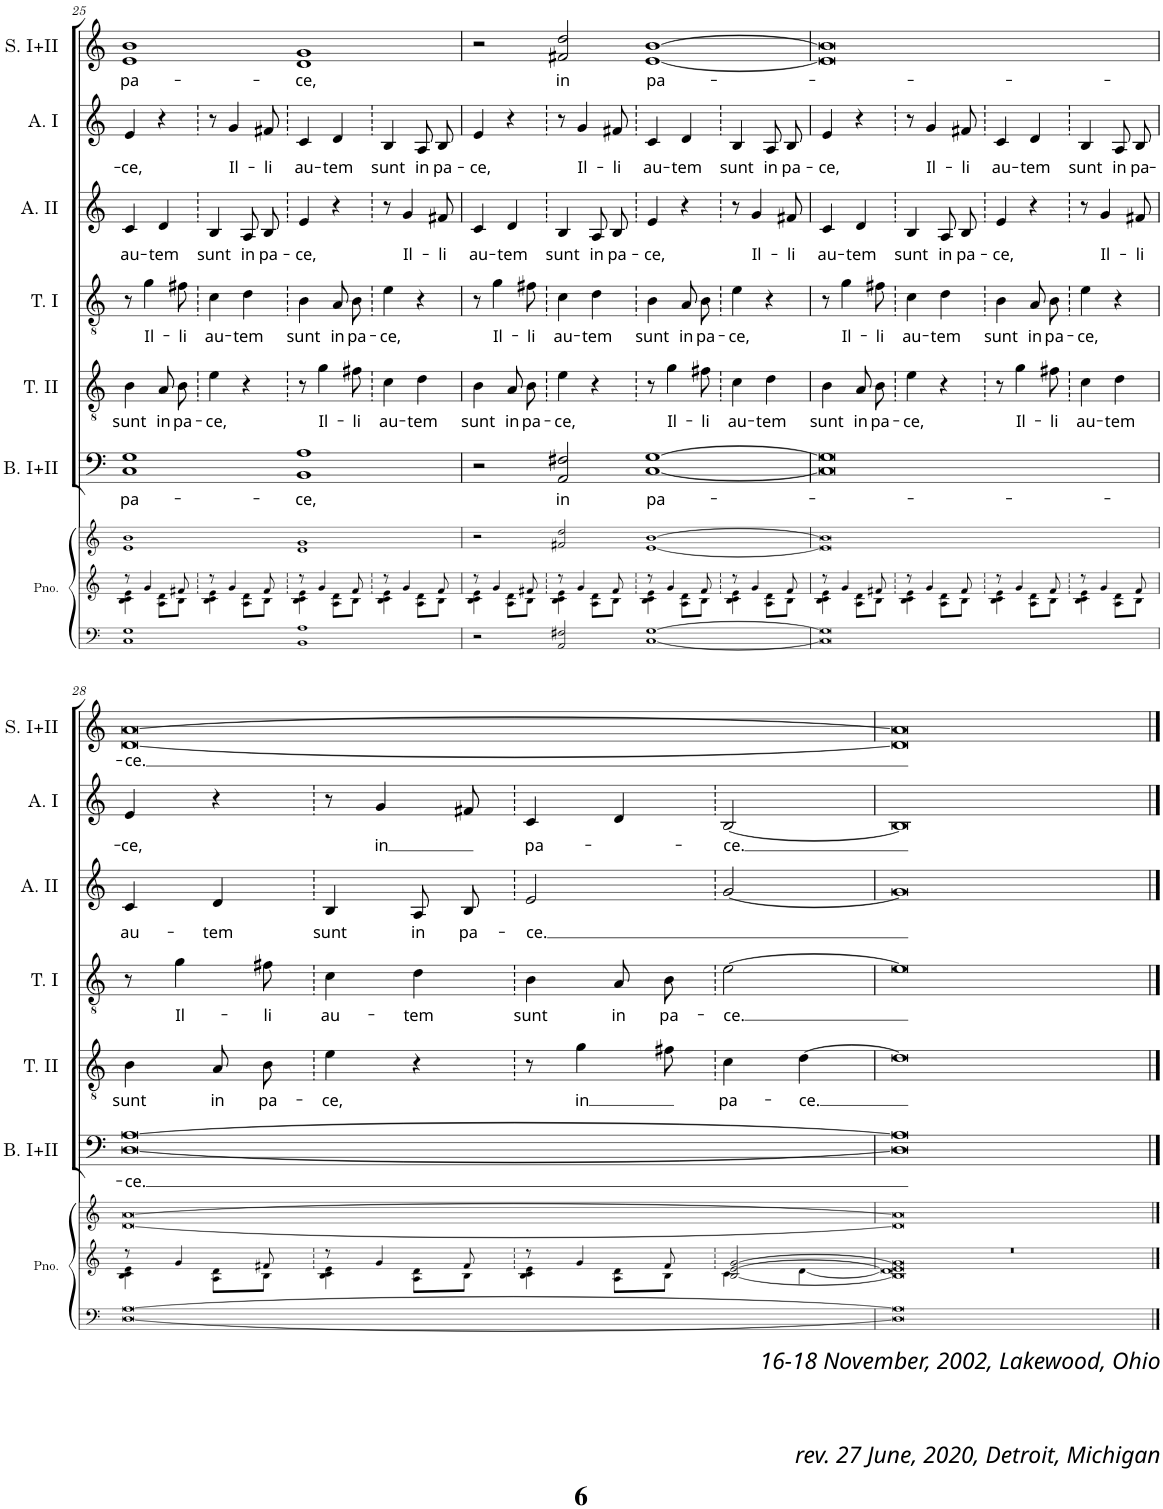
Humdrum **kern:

**kern	**kern	**kern	**kern	**text	**kern	**text	**kern	**text	**kern	**text	**kern	**text	**kern	**text	**kern	**kern
*part9	*part9	*part9	*part8	*part8	*part7	*part7	*part6	*part6	*part5	*part5	*part4	*part4	*part3	*part3	*part2	*part1
*staff11	*staff10	*staff9	*staff8	*staff8	*staff7	*staff7	*staff6	*staff6	*staff5	*staff5	*staff4	*staff4	*staff3	*staff3	*staff2	*staff1
*I"Piano	*	*	*I"Bass I+II	*	*I"Tenor II	*	*I"Tenor I	*	*I"Alto II	*	*I"Alto I	*	*I"Soprano I+II	*	*I"Soprano II	*I"Soprano I
*I'Pno.	*	*	*I'B. I+II	*	*I'T. II	*	*I'T. I	*	*I'A. II	*	*I'A. I	*	*I'S. I+II	*	*I'S. II	*I'S. I
!!LO:PB:g=z
*clefF4	*clefG2	*clefG2	*clefF4	*	*clefGv2	*	*clefGv2	*	*clefG2	*	*clefG2	*	*clefG2	*	*clefG2	*clefG2
*k[]	*k[]	*k[]	*k[]	*	*k[]	*	*k[]	*	*k[]	*	*k[]	*	*k[]	*	*k[]	*k[]
*M4/2	*M4/2	*M4/2	*M4/2	*	*M4/2	*	*M4/2	*	*M4/2	*	*M4/2	*	*M4/2	*	*M4/2	*M4/2
*met(c|)	*met(c|)	*met(c|)	*met(c|)	*	*met(c|)	*	*met(c|)	*	*met(c|)	*	*met(c|)	*	*met(c|)	*	*met(c|)	*met(c|)
=25	=25	=25	=25	=25	=25	=25	=25	=25	=25	=25	=25	=25	=25	=25	=25	=25
*	*^	*	*	*	*	*	*	*	*	*	*	*	*	*	*	*
!	!	!	!	!	!LO:LY:b	!	!LO:LY:b	!	!	!	!LO:LY:b	!	!LO:LY:b	!	!LO:LY:b	!	!
1C 1G	8r	4B\ 4c\ 4e\	1e 1b	1C 1G	pa-	4B\	sunt	8r	.	4c/	au-	4e/	-ce,	1e 1b	pa-	0r	0r
!	!	!	!	!	!	!	!	!	!LO:LY:b	!	!	!	!	!	!	!	!
.	4g/	.	.	.	.	.	.	4g\	Il-	.	.	.	.	.	.	.	.
!	!	!	!	!	!	!	!LO:LY:b	!	!	!	!LO:LY:b	!	!	!	!	!	!
.	.	8A\ 8d\L	.	.	.	8A/L	in	.	.	4d/	-tem	4r	.	.	.	.	.
!	!	!	!	!	!	!	!LO:LY:b	!	!LO:LY:b	!	!	!	!	!	!	!	!
.	8f#X/	8B\J	.	.	.	8B/J	pa-	8f#X\	-li	.	.	.	.	.	.	.	.
!	!	!	!	!	!	!	!LO:LY:b	!	!LO:LY:b	!	!LO:LY:b	!	!	!	!	!	!
.	8r	4B\ 4c\ 4e\	.	.	.	4e\	-ce,	4c\	au-	4B/	sunt	8r	.	.	.	.	.
!	!	!	!	!	!	!	!	!	!	!	!	!	!LO:LY:b	!	!	!	!
.	4g/	.	.	.	.	.	.	.	.	.	.	4g/	Il-	.	.	.	.
!	!	!	!	!	!	!	!	!	!LO:LY:b	!	!LO:LY:b	!	!	!	!	!	!
.	.	8A\ 8d\L	.	.	.	4r	.	4d\	-tem	8A/L	in	.	.	.	.	.	.
!	!	!	!	!	!	!	!	!	!	!	!LO:LY:b	!	!LO:LY:b	!	!	!	!
.	8f#/	8B\J	.	.	.	.	.	.	.	8B/J	pa-	8f#X/	-li	.	.	.	.
!	!	!	!	!	!LO:LY:b	!	!	!	!LO:LY:b	!	!LO:LY:b	!	!LO:LY:b	!	!LO:LY:b	!	!
1BB 1A	8r	4B\ 4c\ 4e\	1d 1g	1BB 1A	-ce,	8r	.	4B\	sunt	4e/	-ce,	4c/	au-	1d 1g	-ce,	.	.
!	!	!	!	!	!	!	!LO:LY:b	!	!	!	!	!	!	!	!	!	!
.	4g/	.	.	.	.	4g\	Il-	.	.	.	.	.	.	.	.	.	.
!	!	!	!	!	!	!	!	!	!LO:LY:b	!	!	!	!LO:LY:b	!	!	!	!
.	.	8A\ 8d\L	.	.	.	.	.	8A/L	in	4r	.	4d/	-tem	.	.	.	.
!	!	!	!	!	!	!	!LO:LY:b	!	!LO:LY:b	!	!	!	!	!	!	!	!
.	8f#/	8B\J	.	.	.	8f#X\	-li	8B/J	pa-	.	.	.	.	.	.	.	.
!	!	!	!	!	!	!	!LO:LY:b	!	!LO:LY:b	!	!	!	!LO:LY:b	!	!	!	!
.	8r	4B\ 4c\ 4e\	.	.	.	4c\	au-	4e\	-ce,	8r	.	4B/	sunt	.	.	.	.
!	!	!	!	!	!	!	!	!	!	!	!LO:LY:b	!	!	!	!	!	!
.	4g/	.	.	.	.	.	.	.	.	4g/	Il-	.	.	.	.	.	.
!	!	!	!	!	!	!	!LO:LY:b	!	!	!	!	!	!LO:LY:b	!	!	!	!
.	.	8A\ 8d\L	.	.	.	4d\	-tem	4r	.	.	.	8A/L	in	.	.	.	.
!	!	!	!	!	!	!	!	!	!	!	!LO:LY:b	!	!LO:LY:b	!	!	!	!
.	8f#/	8B\J	.	.	.	.	.	.	.	8f#X/	-li	8B/J	pa-	.	.	.	.
=26	=26	=26	=26	=26	=26	=26	=26	=26	=26	=26	=26	=26	=26	=26	=26	=26	=26
!	!	!	!	!	!	!	!LO:LY:b	!	!	!	!LO:LY:b	!	!LO:LY:b	!	!	!	!
2r	8r	4B\ 4c\ 4e\	2r	2r	.	4B\	sunt	8r	.	4c/	au-	4e/	-ce,	2r	.	0r	0r
!	!	!	!	!	!	!	!	!	!LO:LY:b	!	!	!	!	!	!	!	!
.	4g/	.	.	.	.	.	.	4g\	Il-	.	.	.	.	.	.	.	.
!	!	!	!	!	!	!	!LO:LY:b	!	!	!	!LO:LY:b	!	!	!	!	!	!
.	.	8A\ 8d\L	.	.	.	8A/L	in	.	.	4d/	-tem	4r	.	.	.	.	.
!	!	!	!	!	!	!	!LO:LY:b	!	!LO:LY:b	!	!	!	!	!	!	!	!
.	8f#X/	8B\J	.	.	.	8B/J	pa-	8f#X\	-li	.	.	.	.	.	.	.	.
!	!	!	!	!	!LO:LY:b	!	!LO:LY:b	!	!LO:LY:b	!	!LO:LY:b	!	!	!	!LO:LY:b	!	!
2AA/ 2F#X/	8r	4B\ 4c\ 4e\	2f#X/ 2dd/	2AA/ 2F#X/	in	4e\	-ce,	4c\	au-	4B/	sunt	8r	.	2f#X/ 2dd/	in	.	.
!	!	!	!	!	!	!	!	!	!	!	!	!	!LO:LY:b	!	!	!	!
.	4g/	.	.	.	.	.	.	.	.	.	.	4g/	Il-	.	.	.	.
!	!	!	!	!	!	!	!	!	!LO:LY:b	!	!LO:LY:b	!	!	!	!	!	!
.	.	8A\ 8d\L	.	.	.	4r	.	4d\	-tem	8A/L	in	.	.	.	.	.	.
!	!	!	!	!	!	!	!	!	!	!	!LO:LY:b	!	!LO:LY:b	!	!	!	!
.	8f#/	8B\J	.	.	.	.	.	.	.	8B/J	pa-	8f#X/	-li	.	.	.	.
!	!	!	!	!	!LO:LY:b	!	!	!	!LO:LY:b	!	!LO:LY:b	!	!LO:LY:b	!	!LO:LY:b	!	!
[1C [1G	8r	4B\ 4c\ 4e\	[1e [1b	[1C [>1G	pa-	8r	.	4B\	sunt	4e/	-ce,	4c/	au-	[1e [1b	pa-	.	.
!	!	!	!	!	!	!	!LO:LY:b	!	!	!	!	!	!	!	!	!	!
.	4g/	.	.	.	.	4g\	Il-	.	.	.	.	.	.	.	.	.	.
!	!	!	!	!	!	!	!	!	!LO:LY:b	!	!	!	!LO:LY:b	!	!	!	!
.	.	8A\ 8d\L	.	.	.	.	.	8A/L	in	4r	.	4d/	-tem	.	.	.	.
!	!	!	!	!	!	!	!LO:LY:b	!	!LO:LY:b	!	!	!	!	!	!	!	!
.	8f#/	8B\J	.	.	.	8f#X\	-li	8B/J	pa-	.	.	.	.	.	.	.	.
!	!	!	!	!	!	!	!LO:LY:b	!	!LO:LY:b	!	!	!	!LO:LY:b	!	!	!	!
.	8r	4B\ 4c\ 4e\	.	.	.	4c\	au-	4e\	-ce,	8r	.	4B/	sunt	.	.	.	.
!	!	!	!	!	!	!	!	!	!	!	!LO:LY:b	!	!	!	!	!	!
.	4g/	.	.	.	.	.	.	.	.	4g/	Il-	.	.	.	.	.	.
!	!	!	!	!	!	!	!LO:LY:b	!	!	!	!	!	!LO:LY:b	!	!	!	!
.	.	8A\ 8d\L	.	.	.	4d\	-tem	4r	.	.	.	8A/L	in	.	.	.	.
!	!	!	!	!	!	!	!	!	!	!	!LO:LY:b	!	!LO:LY:b	!	!	!	!
.	8f#/	8B\J	.	.	.	.	.	.	.	8f#X/	-li	8B/J	pa-	.	.	.	.
=27	=27	=27	=27	=27	=27	=27	=27	=27	=27	=27	=27	=27	=27	=27	=27	=27	=27
!	!	!	!	!	!	!	!LO:LY:b	!	!	!	!LO:LY:b	!	!LO:LY:b	!	!	!	!
0C] 0G]	8r	4B\ 4c\ 4e\	0e] 0b]	0C] 0G]	.	4B\	sunt	8r	.	4c/	au-	4e/	-ce,	0e] 0b]	.	0r	0r
!	!	!	!	!	!	!	!	!	!LO:LY:b	!	!	!	!	!	!	!	!
.	4g/	.	.	.	.	.	.	4g\	Il-	.	.	.	.	.	.	.	.
!	!	!	!	!	!	!	!LO:LY:b	!	!	!	!LO:LY:b	!	!	!	!	!	!
.	.	8A\ 8d\L	.	.	.	8A/L	in	.	.	4d/	-tem	4r	.	.	.	.	.
!	!	!	!	!	!	!	!LO:LY:b	!	!LO:LY:b	!	!	!	!	!	!	!	!
.	8f#X/	8B\J	.	.	.	8B/J	pa-	8f#X\	-li	.	.	.	.	.	.	.	.
!	!	!	!	!	!	!	!LO:LY:b	!	!LO:LY:b	!	!LO:LY:b	!	!	!	!	!	!
.	8r	4B\ 4c\ 4e\	.	.	.	4e\	-ce,	4c\	au-	4B/	sunt	8r	.	.	.	.	.
!	!	!	!	!	!	!	!	!	!	!	!	!	!LO:LY:b	!	!	!	!
.	4g/	.	.	.	.	.	.	.	.	.	.	4g/	Il-	.	.	.	.
!	!	!	!	!	!	!	!	!	!LO:LY:b	!	!LO:LY:b	!	!	!	!	!	!
.	.	8A\ 8d\L	.	.	.	4r	.	4d\	-tem	8A/L	in	.	.	.	.	.	.
!	!	!	!	!	!	!	!	!	!	!	!LO:LY:b	!	!LO:LY:b	!	!	!	!
.	8f#/	8B\J	.	.	.	.	.	.	.	8B/J	pa-	8f#X/	-li	.	.	.	.
!	!	!	!	!	!	!	!	!	!LO:LY:b	!	!LO:LY:b	!	!LO:LY:b	!	!	!	!
.	8r	4B\ 4c\ 4e\	.	.	.	8r	.	4B\	sunt	4e/	-ce,	4c/	au-	.	.	.	.
!	!	!	!	!	!	!	!LO:LY:b	!	!	!	!	!	!	!	!	!	!
.	4g/	.	.	.	.	4g\	Il-	.	.	.	.	.	.	.	.	.	.
!	!	!	!	!	!	!	!	!	!LO:LY:b	!	!	!	!LO:LY:b	!	!	!	!
.	.	8A\ 8d\L	.	.	.	.	.	8A/L	in	4r	.	4d/	-tem	.	.	.	.
!	!	!	!	!	!	!	!LO:LY:b	!	!LO:LY:b	!	!	!	!	!	!	!	!
.	8f#/	8B\J	.	.	.	8f#X\	-li	8B/J	pa-	.	.	.	.	.	.	.	.
!	!	!	!	!	!	!	!LO:LY:b	!	!LO:LY:b	!	!	!	!LO:LY:b	!	!	!	!
.	8r	4B\ 4c\ 4e\	.	.	.	4c\	au-	4e\	-ce,	8r	.	4B/	sunt	.	.	.	.
!	!	!	!	!	!	!	!	!	!	!	!LO:LY:b	!	!	!	!	!	!
.	4g/	.	.	.	.	.	.	.	.	4g/	Il-	.	.	.	.	.	.
!	!	!	!	!	!	!	!LO:LY:b	!	!	!	!	!	!LO:LY:b	!	!	!	!
.	.	8A\ 8d\L	.	.	.	4d\	-tem	4r	.	.	.	8A/L	in	.	.	.	.
!	!	!	!	!	!	!	!	!	!	!	!LO:LY:b	!	!LO:LY:b	!	!	!	!
.	8f#/	8B\J	.	.	.	.	.	.	.	8f#X/	-li	8B/J	pa-	.	.	.	.
!!LO:LB:g=z
=28	=28	=28	=28	=28	=28	=28	=28	=28	=28	=28	=28	=28	=28	=28	=28	=28	=28
!LO:TX:b:i:t=16-18 November, 2002, Lakewood, Ohio	!	!	!	!	!	!	!	!	!	!	!	!	!	!	!	!	!
!LO:TX:b:t=rev. 27 June, 2020, Detroit, Michigan	!	!	!	!	!	!	!	!	!	!	!	!	!	!	!	!	!
!	!	!	!	!	!LO:LY:b	!	!LO:LY:b	!	!	!	!LO:LY:b	!	!LO:LY:b	!	!LO:LY:b	!	!
[0D [0A	8r	4B\ 4c\ 4e\	[0d [0a	[0D [0A	-ce.	4B\	sunt	8r	.	4c/	au-	4e/	-ce,	[0d [0a	-ce.	0r	0r
!	!	!	!	!	!	!	!	!	!LO:LY:b	!	!	!	!	!	!	!	!
.	4g/	.	.	.	.	.	.	4g\	Il-	.	.	.	.	.	.	.	.
!	!	!	!	!	!	!	!LO:LY:b	!	!	!	!LO:LY:b	!	!	!	!	!	!
.	.	8A\ 8d\L	.	.	.	8A/L	in	.	.	4d/	-tem	4r	.	.	.	.	.
!	!	!	!	!	!	!	!LO:LY:b	!	!LO:LY:b	!	!	!	!	!	!	!	!
.	8f#X/	8B\J	.	.	.	8B/J	pa-	8f#X\	-li	.	.	.	.	.	.	.	.
!	!	!	!	!	!	!	!LO:LY:b	!	!LO:LY:b	!	!LO:LY:b	!	!	!	!	!	!
.	8r	4B\ 4c\ 4e\	.	.	.	4e\	-ce,	4c\	au-	4B/	sunt	8r	.	.	.	.	.
!	!	!	!	!	!	!	!	!	!	!	!	!	!LO:LY:b	!	!	!	!
.	4g/	.	.	.	.	.	.	.	.	.	.	4g/	-in	.	.	.	.
!	!	!	!	!	!	!	!	!	!LO:LY:b	!	!LO:LY:b	!	!	!	!	!	!
.	.	8A\ 8d\L	.	.	.	4r	.	4d\	-tem	8A/L	in	.	.	.	.	.	.
!	!	!	!	!	!	!	!	!	!	!	!LO:LY:b	!	!	!	!	!	!
.	8f#/	8B\J	.	.	.	.	.	.	.	8B/J	pa-	8f#X/	.	.	.	.	.
!	!	!	!	!	!	!	!	!	!LO:LY:b	!	!LO:LY:b	!	!LO:LY:b	!	!	!	!
.	8r	4B\ 4c\ 4e\	.	.	.	8r	.	4B\	sunt	2e/	-ce.	4c/	pa-	.	.	.	.
!	!	!	!	!	!	!	!LO:LY:b	!	!	!	!	!	!	!	!	!	!
.	4g/	.	.	.	.	4g\	-in	.	.	.	.	.	.	.	.	.	.
!	!	!	!	!	!	!	!	!	!LO:LY:b	!	!	!	!	!	!	!	!
.	.	8A\ 8d\L	.	.	.	.	.	8A/L	in	.	.	4d/	.	.	.	.	.
!	!	!	!	!	!	!	!	!	!LO:LY:b	!	!	!	!	!	!	!	!
.	8f#/	8B\J	.	.	.	8f#X\	.	8B/J	pa-	.	.	.	.	.	.	.	.
!	!	!	!	!	!	!	!LO:LY:b	!	!LO:LY:b	!	!	!	!LO:LY:b	!	!	!	!
.	[<2B/ [2e/ [2g/	4c\	.	.	.	4c\	pa-	[2e\	-ce.	[2g/	.	[2B/	-ce.	.	.	.	.
!	!	!	!	!	!	!	!LO:LY:b	!	!	!	!	!	!	!	!	!	!
.	.	[4d\	.	.	.	[4d\	-ce.	.	.	.	.	.	.	.	.	.	.
=29	=29	=29	=29	=29	=29	=29	=29	=29	=29	=29	=29	=29	=29	=29	=29	=29	=29
0D] 0A]	0r	0B] 0d] 0e] 0g]	0d] 0a]	0D] 0A]	.	0d]	.	0e]	.	0g]	.	0B]	.	0d] 0a]	.	0r	0r
*	*v	*v	*	*	*	*	*	*	*	*	*	*	*	*	*	*	*
==	==	==	==	==	==	==	==	==	==	==	==	==	==	==	==	==
*-	*-	*-	*-	*-	*-	*-	*-	*-	*-	*-	*-	*-	*-	*-	*-	*-
